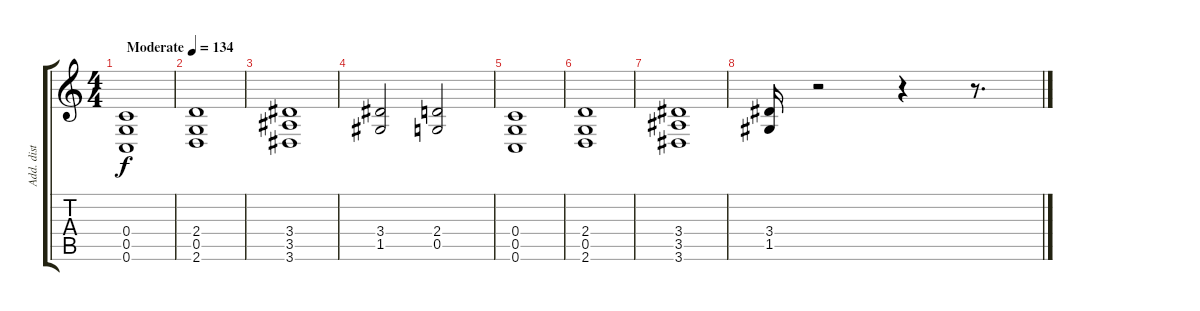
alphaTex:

\track ("Add. dist guitar" "Add. dist ") {instrument overdrivenguitar}
\staff {score tabs}
\tuning (D4 A3 F3 C3 G2 C2) {hide}
\ts (4 4)
\tempo (134 "Moderate")
\clef g2
\ks c
(0.4 0.5 0.6).1{dy f instrument overdrivenguitar} |
(2.4 0.5 2.6).1 |
(3.4 3.5 3.6).1 |
(3.4 1.5).2 (2.4 0.5).2 |
(0.4 0.5 0.6).1 |
(2.4 0.5 2.6).1 |
(3.4 3.5 3.6).1 |
(3.4 1.5).16 r.2 r.4 r.8{d}
